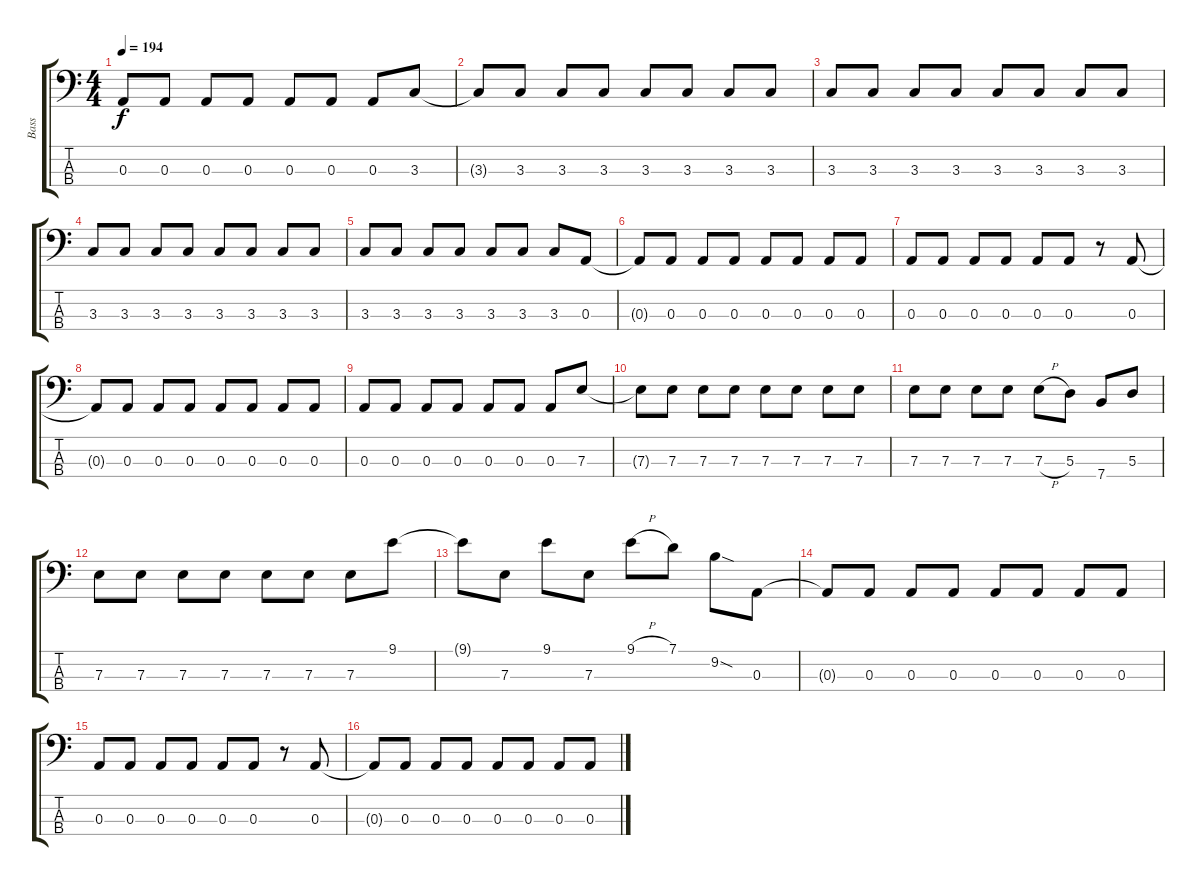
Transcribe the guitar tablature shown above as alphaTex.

\track ("Bass" "Bass") {instrument electricbasspick}
\staff {score tabs}
\tuning (G2 D2 A1 E1) {hide}
\ts (4 4)
\tempo 194
\clef f4
\ks c
0.3.8{dy f} 0.3.8 0.3.8 0.3.8 0.3.8 0.3.8 0.3.8 3.3.8 |
3.3{t}.8 3.3.8 3.3.8 3.3.8 3.3.8 3.3.8 3.3.8 3.3.8 |
3.3.8 3.3.8 3.3.8 3.3.8 3.3.8 3.3.8 3.3.8 3.3.8 |
3.3.8 3.3.8 3.3.8 3.3.8 3.3.8 3.3.8 3.3.8 3.3.8 |
3.3.8 3.3.8 3.3.8 3.3.8 3.3.8 3.3.8 3.3.8 0.3.8 |
0.3{t}.8 0.3.8 0.3.8 0.3.8 0.3.8 0.3.8 0.3.8 0.3.8 |
0.3.8 0.3.8 0.3.8 0.3.8 0.3.8 0.3.8 r.8 0.3.8 |
0.3{t}.8 0.3.8 0.3.8 0.3.8 0.3.8 0.3.8 0.3.8 0.3.8 |
0.3.8 0.3.8 0.3.8 0.3.8 0.3.8 0.3.8 0.3.8 7.3.8 |
7.3{t}.8 7.3.8 7.3.8 7.3.8 7.3.8 7.3.8 7.3.8 7.3.8 |
7.3.8 7.3.8 7.3.8 7.3.8 7.3{h}.8 5.3.8 7.4.8 5.3.8 |
7.3.8 7.3.8 7.3.8 7.3.8 7.3.8 7.3.8 7.3.8 9.1.8 |
9.1{t}.8 7.3.8 9.1.8 7.3.8 9.1{h}.8 7.1.8 9.2{sod}.8 0.3.8 |
0.3{t}.8 0.3.8 0.3.8 0.3.8 0.3.8 0.3.8 0.3.8 0.3.8 |
0.3.8 0.3.8 0.3.8 0.3.8 0.3.8 0.3.8 r.8 0.3.8 |
0.3{t}.8 0.3.8 0.3.8 0.3.8 0.3.8 0.3.8 0.3.8 0.3.8
